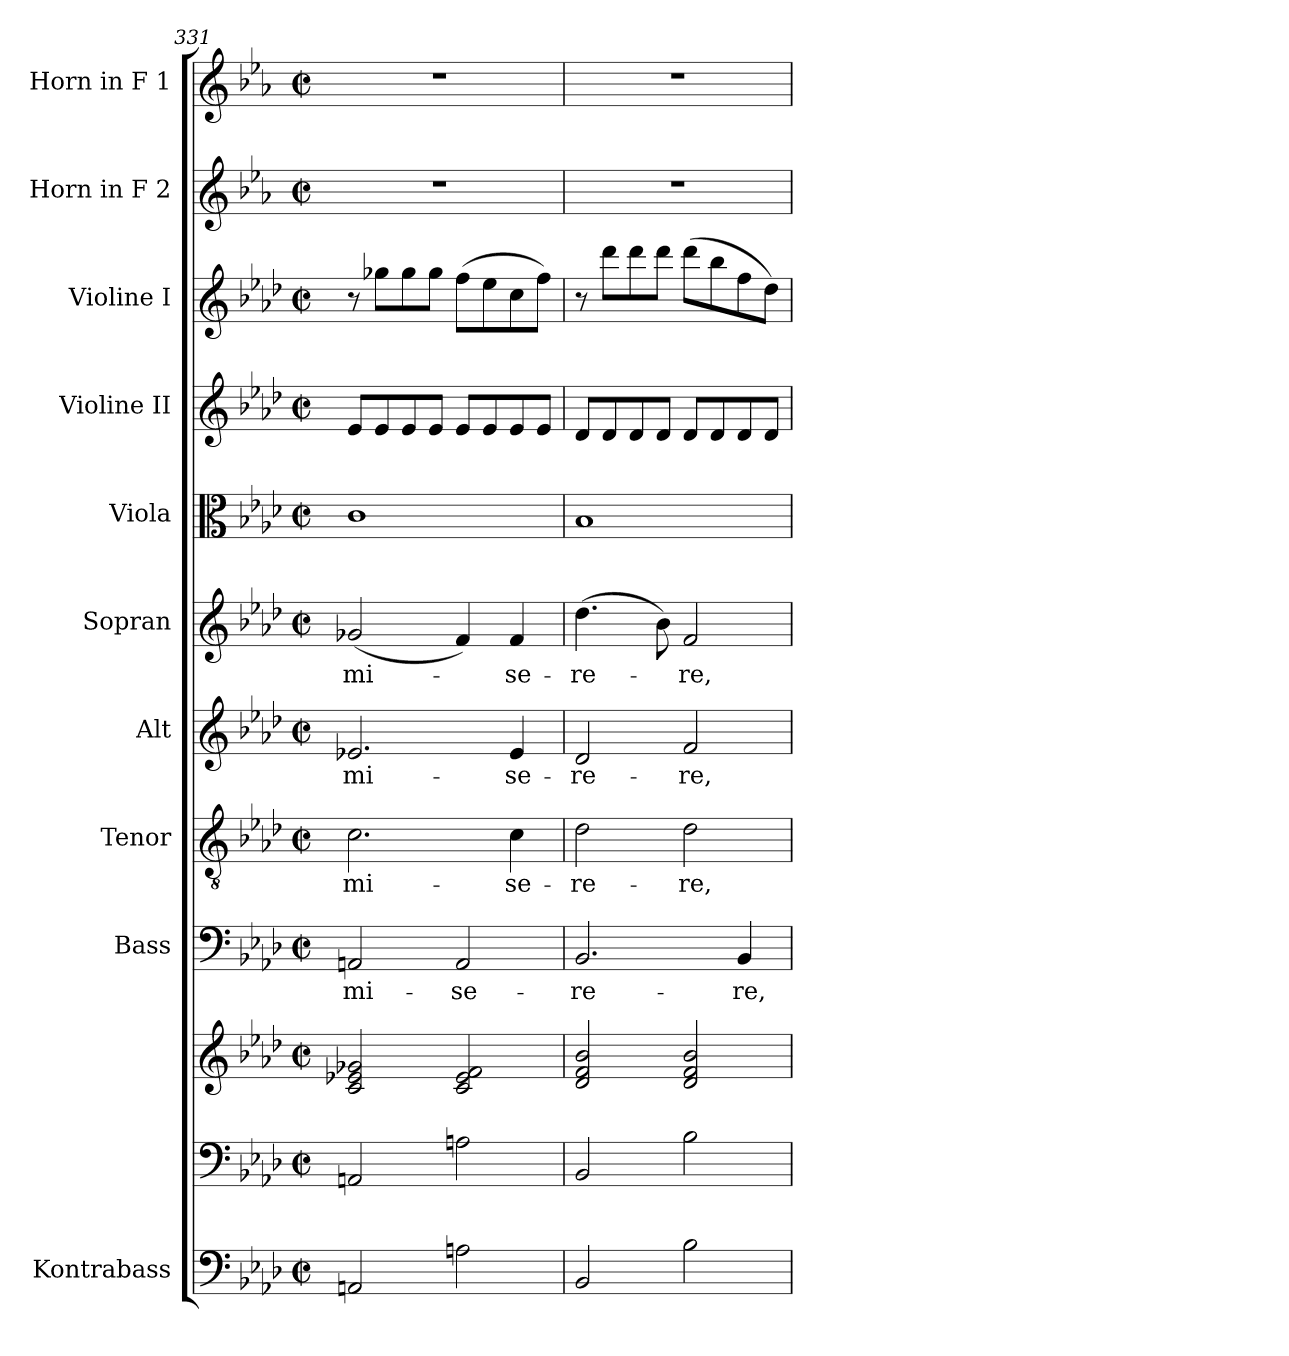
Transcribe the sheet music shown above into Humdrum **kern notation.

**kern	**kern	**kern	**kern	**text	**kern	**text	**kern	**text	**kern	**text	**kern	**kern	**kern	**kern	**kern
*part11	*part10	*part10	*part9	*part9	*part8	*part8	*part7	*part7	*part6	*part6	*part5	*part4	*part3	*part2	*part1
*staff12	*staff11	*staff10	*staff9	*staff9	*staff8	*staff8	*staff7	*staff7	*staff6	*staff6	*staff5	*staff4	*staff3	*staff2	*staff1
*I"Kontrabass	*	*	*I"Bass	*	*I"Tenor	*	*I"Alt	*	*I"Sopran	*	*I"Viola	*I"Violine II	*I"Violine I	*I"Horn in F 2	*I"Horn in F 1
*I'Kb.	*	*	*I'B	*	*I'T	*	*I'A	*	*I'S	*	*I'Vla.	*I'Vl. II	*I'Vl. I	*I'Hrn. 2	*I'Hrn. 1
*clefF4	*clefF4	*clefG2	*clefF4	*	*clefGv2	*	*clefG2	*	*clefG2	*	*clefC3	*clefG2	*clefG2	*clefG2	*clefG2
*ITrd7c12	*	*	*	*	*	*	*	*	*	*	*	*	*	*ITrd4c7	*ITrd4c7
*k[b-e-a-d-]	*k[b-e-a-d-]	*k[b-e-a-d-]	*k[b-e-a-d-]	*	*k[b-e-a-d-]	*	*k[b-e-a-d-]	*	*k[b-e-a-d-]	*	*k[b-e-a-d-]	*k[b-e-a-d-]	*k[b-e-a-d-]	*k[b-e-a-d-]	*k[b-e-a-d-]
*A-:	*A-:	*A-:	*A-:	*	*A-:	*	*A-:	*	*A-:	*	*A-:	*A-:	*A-:	*A-:	*A-:
*M2/2	*M2/2	*M2/2	*M2/2	*	*M2/2	*	*M2/2	*	*M2/2	*	*M2/2	*M2/2	*M2/2	*M2/2	*M2/2
*met(c|)	*met(c|)	*met(c|)	*met(c|)	*	*met(c|)	*	*met(c|)	*	*met(c|)	*	*met(c|)	*met(c|)	*met(c|)	*met(c|)	*met(c|)
=331	=331	=331	=331	=331	=331	=331	=331	=331	=331	=331	=331	=331	=331	=331	=331
!	!	!	!	!LO:LY:b	!	!LO:LY:b	!	!LO:LY:b	!	!LO:LY:b	!	!	!	!	!
2AAAn/	2AAn/	2c/ 2e-X/ 2g-X/	2AAn/	mi-	2.c\	mi-	2.e-X/	mi-	(<2g-X/	mi-	1c	8e-/L	8r	1r	1r
.	.	.	.	.	.	.	.	.	.	.	.	8e-/	8gg-X\L	.	.
.	.	.	.	.	.	.	.	.	.	.	.	8e-/	8gg-\	.	.
.	.	.	.	.	.	.	.	.	.	.	.	8e-/J	8gg-\J	.	.
!	!	!	!	!LO:LY:b	!	!	!	!	!	!	!	!	!	!	!
2AAn\	2An\	2c/ 2e-/ 2f/	2AA/	-se-	.	.	.	.	4f/)	.	.	8e-/L	(>8ff\L	.	.
.	.	.	.	.	.	.	.	.	.	.	.	8e-/	8ee-\	.	.
!	!	!	!	!	!	!LO:LY:b	!	!LO:LY:b	!	!LO:LY:b	!	!	!	!	!
.	.	.	.	.	4c\	-se-	4e-/	-se-	4f/	-se-	.	8e-/	8cc\	.	.
.	.	.	.	.	.	.	.	.	.	.	.	8e-/J	8ff\J)	.	.
=332	=332	=332	=332	=332	=332	=332	=332	=332	=332	=332	=332	=332	=332	=332	=332
!	!	!	!	!LO:LY:b	!	!LO:LY:b	!	!LO:LY:b	!	!LO:LY:b	!	!	!	!	!
2BBB-/	2BB-/	2d-/ 2f/ 2b-/	2.BB-/	-re-	2d-\	-re-	2d-/	-re-	(>4.dd-\	-re-	1B-	8d-/L	8r	1r	1r
.	.	.	.	.	.	.	.	.	.	.	.	8d-/	8ddd-\L	.	.
.	.	.	.	.	.	.	.	.	.	.	.	8d-/	8ddd-\	.	.
.	.	.	.	.	.	.	.	.	8b-\)	.	.	8d-/J	8ddd-\J	.	.
!	!	!	!	!	!	!LO:LY:b	!	!LO:LY:b	!	!LO:LY:b	!	!	!	!	!
2BB-\	2B-\	2d-/ 2f/ 2b-/	.	.	2d-\	-re,	2f/	-re,	2f/	-re,	.	8d-/L	(>8ddd-\L	.	.
.	.	.	.	.	.	.	.	.	.	.	.	8d-/	8bb-\	.	.
!	!	!	!	!LO:LY:b	!	!	!	!	!	!	!	!	!	!	!
.	.	.	4BB-/	-re,	.	.	.	.	.	.	.	8d-/	8ff\	.	.
.	.	.	.	.	.	.	.	.	.	.	.	8d-/J	8dd-\J)	.	.
=	=	=	=	=	=	=	=	=	=	=	=	=	=	=	=
*-	*-	*-	*-	*-	*-	*-	*-	*-	*-	*-	*-	*-	*-	*-	*-
